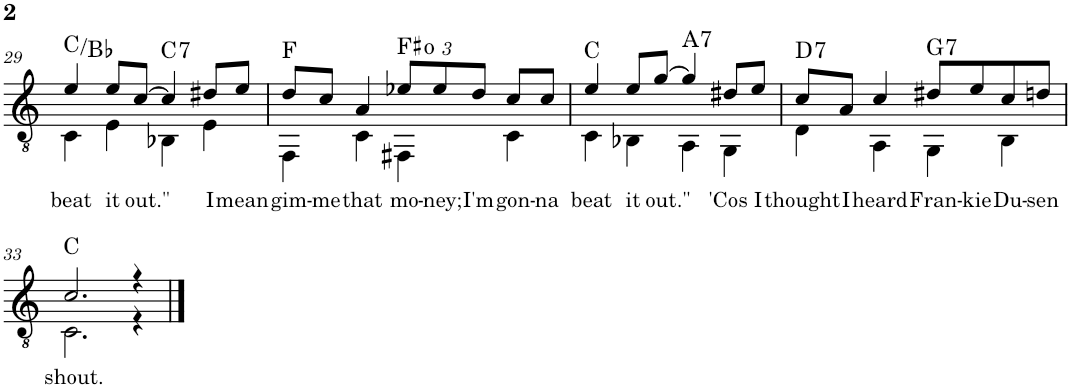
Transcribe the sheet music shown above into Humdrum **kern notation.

**kern	**text	**harte
*part1	*part1	*part1
*staff1	*staff1	*
*I"Classical Guitar	*	*
*I'Guit.	*	*
!!LO:PB:g=z
*clefGv2	*	*
*k[]	*	*
*C:	*	*
*M4/4	*	*
=29	=29	=29
!	!LO:LY:b	!
*^	*	*
4e/	4C\	beat	C:maj/b7
!	!	!LO:LY:b	!
8e/L	4E\	it	.
!	!	!LO:LY:b	!
[8c/J	.	out."	.
!	!	!	!LO:H:kt=7
4c/]	4BB-X\	.	C:7
!	!	!LO:LY:b	!
8d#X/L	4E\	I	.
!	!	!LO:LY:b	!
8e/J	.	mean	.
=30	=30	=30	=30
!	!	!LO:LY:b	!
8d/L	4FF\	gim-	F:maj
!	!	!LO:LY:b	!
8c/J	.	-me	.
!	!	!LO:LY:b	!
4A/	4C\	that	.
*Xbrackettup	*	*	*
!	!	!LO:LY:b	!
12e-X/L	4FF#X\	mo-	F#:dim
!	!	!LO:LY:b	!
12e-/	.	-ney;	.
!	!	!LO:LY:b	!
12d/J	.	I'm	.
!	!	!LO:LY:b	!
8c/L	4C\	gon-	.
!	!	!LO:LY:b	!
8c/J	.	-na	.
=31	=31	=31	=31
!	!	!LO:LY:b	!
4e/	4C\	beat	C:maj
!	!	!LO:LY:b	!
8e/L	4BB-X\	it	.
!	!	!LO:LY:b	!
[8g/J	.	out."	.
!	!	!	!LO:H:kt=7
4g/]	4AA\	.	A:7
!	!	!LO:LY:b	!
8d#X/L	4GG\	'Cos	.
!	!	!LO:LY:b	!
8e/J	.	I	.
=32	=32	=32	=32
!	!	!LO:LY:b	!LO:H:kt=7
8c/L	4D\	thought	D:7
!	!	!LO:LY:b	!
8A/J	.	I	.
!	!	!LO:LY:b	!
4c/	4AA\	heard	.
!	!	!LO:LY:b	!LO:H:kt=7
8d#X/L	4GG\	Fran-	G:7
!	!	!LO:LY:b	!
8e/	.	-kie	.
!	!	!LO:LY:b	!
8c/	4BB\	Du-	.
!	!	!LO:LY:b	!
8dn/J	.	-sen	.
!!LO:LB:g=z	!!
=33	=33	=33	=33
!	!	!LO:LY:b	!
2.c/	2.C\	shout.	C:maj
4r	4r	.	.
*v	*v	*	*
==	==	==
*-	*-	*-
